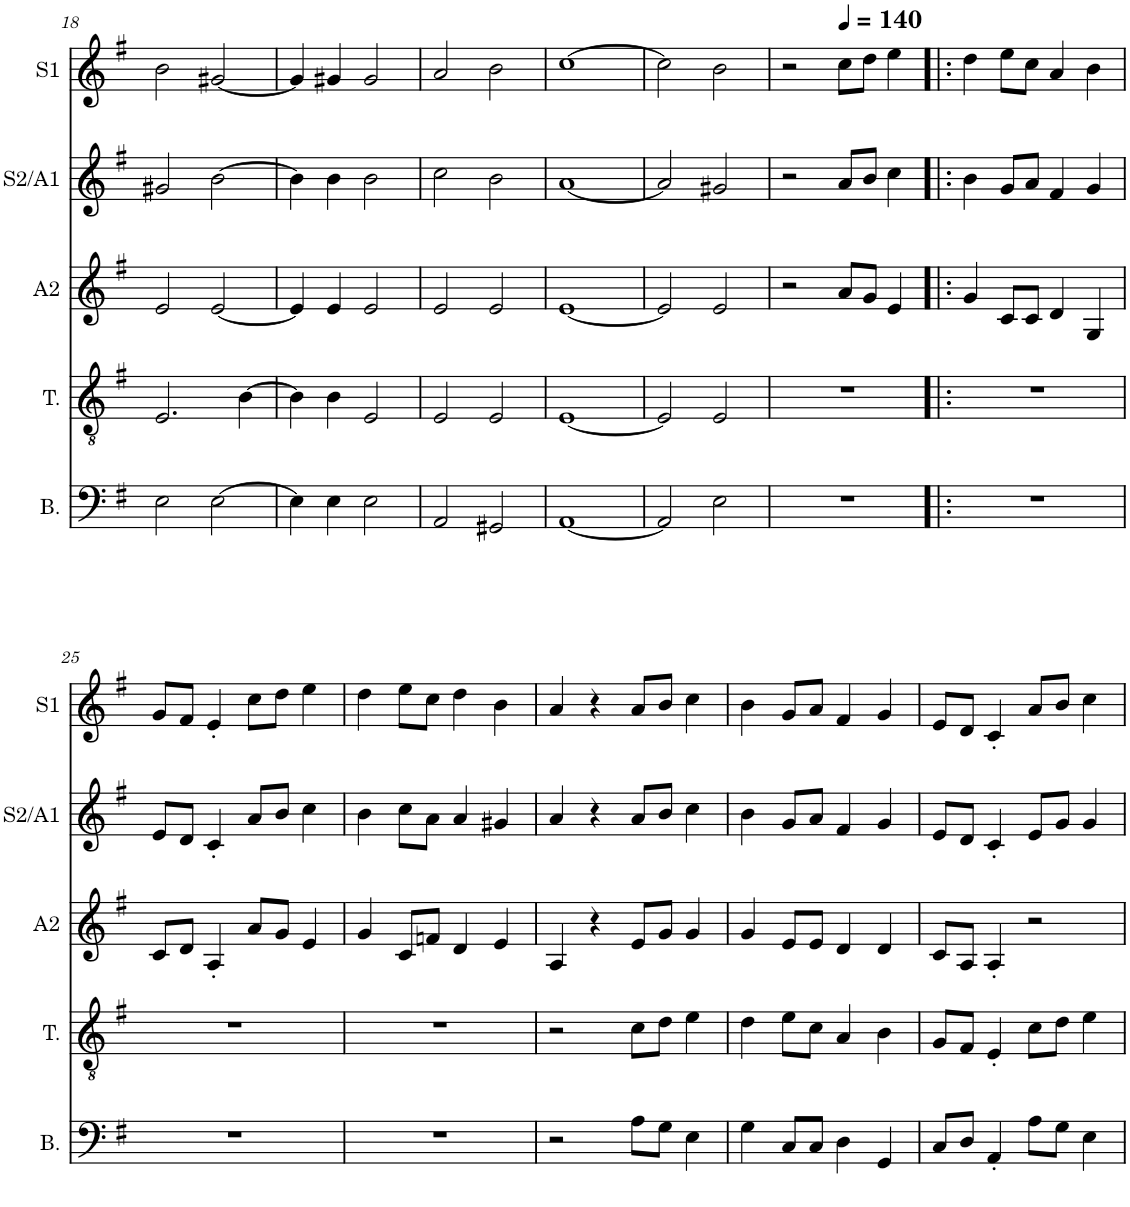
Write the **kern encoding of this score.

**kern	**kern	**kern	**kern	**kern
*part5	*part4	*part3	*part2	*part1
*staff5	*staff4	*staff3	*staff2	*staff1
*I"Bass	*I"Tenor	*I"Alto 2	*I"Sop 2 Alto 1	*I"Sop 1
*I'B.	*I'T.	*I'A2	*I'S2/A1	*I'S1
!!LO:PB:g=z
*clefF4	*clefGv2	*clefG2	*clefG2	*clefG2
*k[f#]	*k[f#]	*k[f#]	*k[f#]	*k[f#]
*M4/4	*M4/4	*M4/4	*M4/4	*M4/4
=18	=18	=18	=18	=18
2E\	2.E/	2e/	2g#X/	2b\
[2E\	.	[2e/	[2b\	[2g#X/
.	[4B\	.	.	.
=19	=19	=19	=19	=19
4E\]	4B\]	4e/]	4b\]	4g#/]
4E\	4B\	4e/	4b\	4g#X/
2E\	2E/	2e/	2b\	2g#/
=20	=20	=20	=20	=20
2AA/	2E/	2e/	2cc\	2a/
2GG#X/	2E/	2e/	2b\	2b\
=21	=21	=21	=21	=21
[1AA	[1E	[1e	[1a	[1cc
=22	=22	=22	=22	=22
2AA/]	2E/]	2e/]	2a/]	2cc\]
2E\	2E/	2e/	2g#X/	2b\
=23	=23	=23	=23	=23
1r	1r	2r	2r	2r
*	*	*	*	*MM140
.	.	8a/L	8a/L	8cc\L
.	.	8g/J	8b/J	8dd\J
.	.	4e/	4cc\	4ee\
=24!|:	=24!|:	=24!|:	=24!|:	=24!|:
1r	1r	4g/	4b\	4dd\
.	.	8c/L	8g/L	8ee\L
.	.	8c/J	8a/J	8cc\J
.	.	4d/	4f#/	4a/
.	.	4G/	4g/	4b\
!!LO:LB:g=z
=25	=25	=25	=25	=25
1r	1r	8c/L	8e/L	8g/L
.	.	8d/J	8d/J	8f#/J
.	.	4A'/	4c'/	4e'/
.	.	8a/L	8a/L	8cc\L
.	.	8g/J	8b/J	8dd\J
.	.	4e/	4cc\	4ee\
=26	=26	=26	=26	=26
1r	1r	4g/	4b\	4dd\
.	.	8c/L	8cc\L	8ee\L
.	.	8fn/J	8a\J	8cc\J
.	.	4d/	4a/	4dd\
.	.	4e/	4g#X/	4b\
=27	=27	=27	=27	=27
2r	2r	4A/	4a/	4a/
.	.	4r	4r	4r
8A\L	8c\L	8e/L	8a/L	8a/L
8G\J	8d\J	8g/J	8b/J	8b/J
4E\	4e\	4g/	4cc\	4cc\
=28	=28	=28	=28	=28
4G\	4d\	4g/	4b\	4b\
8C/L	8e\L	8e/L	8g/L	8g/L
8C/J	8c\J	8e/J	8a/J	8a/J
4D\	4A/	4d/	4f#/	4f#/
4GG/	4B\	4d/	4g/	4g/
=29	=29	=29	=29	=29
8C/L	8G/L	8c/L	8e/L	8e/L
8D/J	8F#/J	8A/J	8d/J	8d/J
4AA'/	4E'/	4A'/	4c'/	4c'/
8A\L	8c\L	2r	8e/L	8a/L
8G\J	8d\J	.	8g/J	8b/J
4E\	4e\	.	4g/	4cc\
=	=	=	=	=
*-	*-	*-	*-	*-
